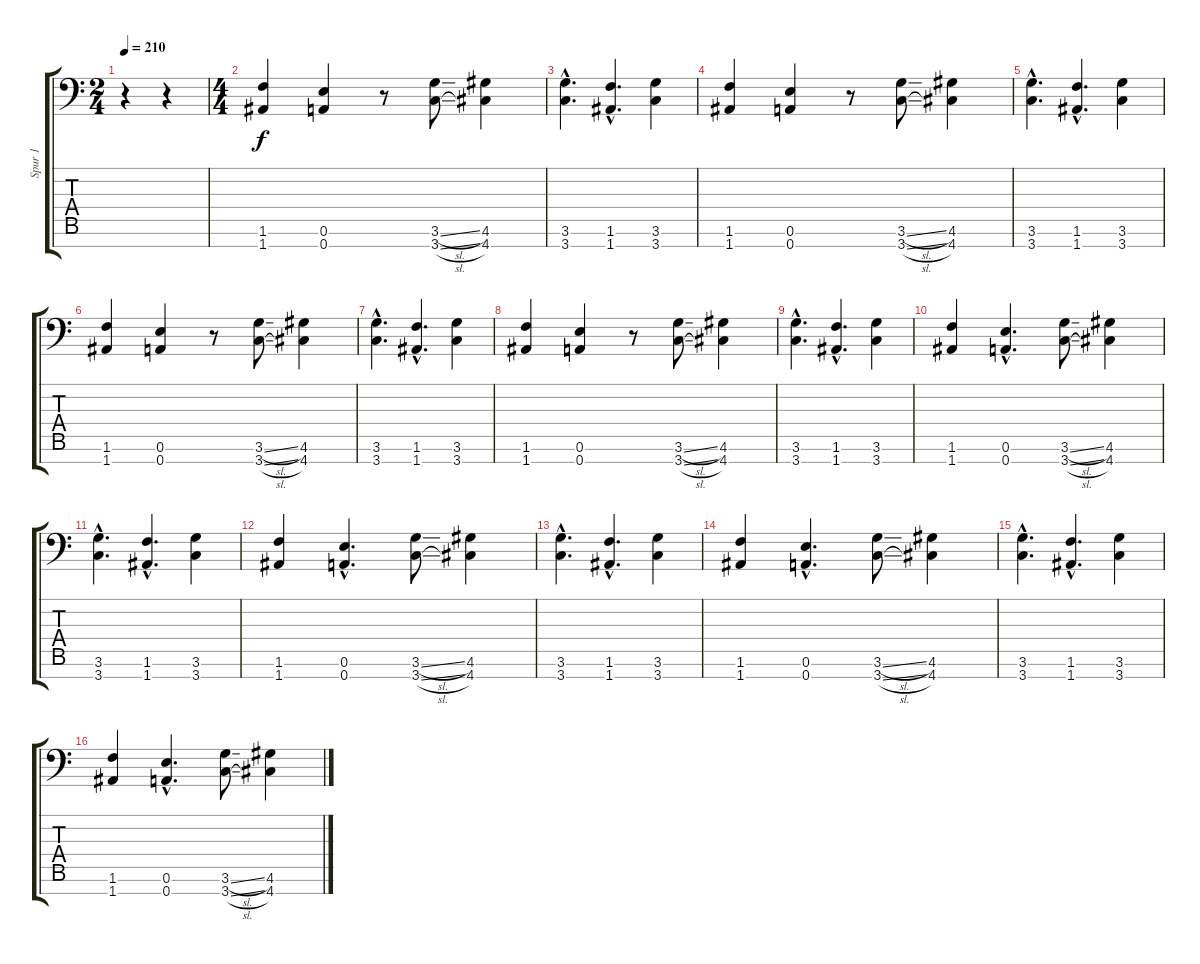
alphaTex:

\track ("Spur 1" "Spur 1") {instrument distortionguitar}
\staff {score tabs}
\tuning (E4 B3 G3 D3 A2 E2 A1) {hide}
\ts (2 4)
\tempo 210
\clef f4
\ks c
r.4{dy f instrument distortionguitar} r.4 |
\ts (4 4)
(1.6 1.7).4 (0.6 0.7).4 r.8 (3.6{sl} 3.7{sl}).8 (4.6 4.7).4 |
(3.6{hac} 3.7{hac}).4{d} (1.6{hac} 1.7{hac}).4{d} (3.6 3.7).4 |
(1.6 1.7).4 (0.6 0.7).4 r.8 (3.6{sl} 3.7{sl}).8 (4.6 4.7).4 |
(3.6{hac} 3.7{hac}).4{d} (1.6{hac} 1.7{hac}).4{d} (3.6 3.7).4 |
(1.6 1.7).4 (0.6 0.7).4 r.8 (3.6{sl} 3.7{sl}).8 (4.6 4.7).4 |
(3.6{hac} 3.7{hac}).4{d} (1.6{hac} 1.7{hac}).4{d} (3.6 3.7).4 |
(1.6 1.7).4 (0.6 0.7).4 r.8 (3.6{sl} 3.7{sl}).8 (4.6 4.7).4 |
(3.6{hac} 3.7{hac}).4{d} (1.6{hac} 1.7{hac}).4{d} (3.6 3.7).4 |
(1.6 1.7).4 (0.6{hac} 0.7{hac}).4{d} (3.6{sl} 3.7{sl}).8 (4.6 4.7).4 |
(3.6{hac} 3.7{hac}).4{d} (1.6{hac} 1.7{hac}).4{d} (3.6 3.7).4 |
(1.6 1.7).4 (0.6{hac} 0.7{hac}).4{d} (3.6{sl} 3.7{sl}).8 (4.6 4.7).4 |
(3.6{hac} 3.7{hac}).4{d} (1.6{hac} 1.7{hac}).4{d} (3.6 3.7).4 |
(1.6 1.7).4 (0.6{hac} 0.7{hac}).4{d} (3.6{sl} 3.7{sl}).8 (4.6 4.7).4 |
(3.6{hac} 3.7{hac}).4{d} (1.6{hac} 1.7{hac}).4{d} (3.6 3.7).4 |
(1.6 1.7).4 (0.6{hac} 0.7{hac}).4{d} (3.6{sl} 3.7{sl}).8 (4.6 4.7).4
